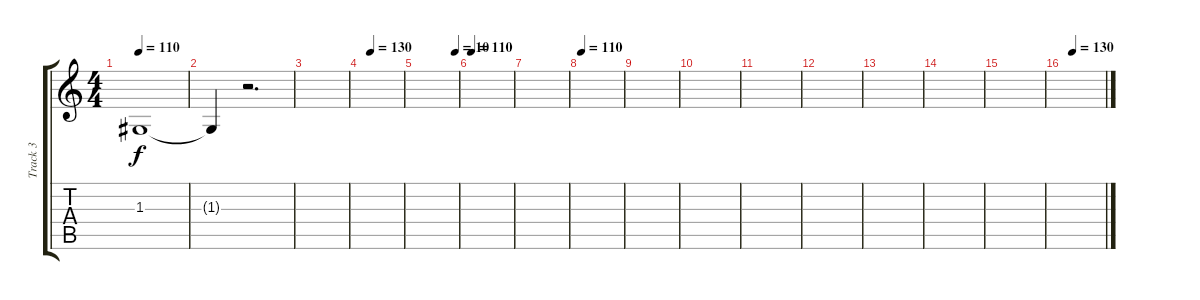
\track ("Track 3" "Track 3") {instrument seashore}
\staff {score tabs}
\tuning (E4 B3 G3 D3 A2 E2) {hide}
\ts (4 4)
\tempo 110
\clef g2
\ks c
1.3{t}.1{dy f volume 3} |
1.3{t}.4 r.2{d} |
|
\tempo (130 0.21875)
|
\tempo (10 0.9375)
|
\tempo 110
|
|
\tempo 110
|
|
|
|
|
|
|
|
\tempo (130 0.21875)
